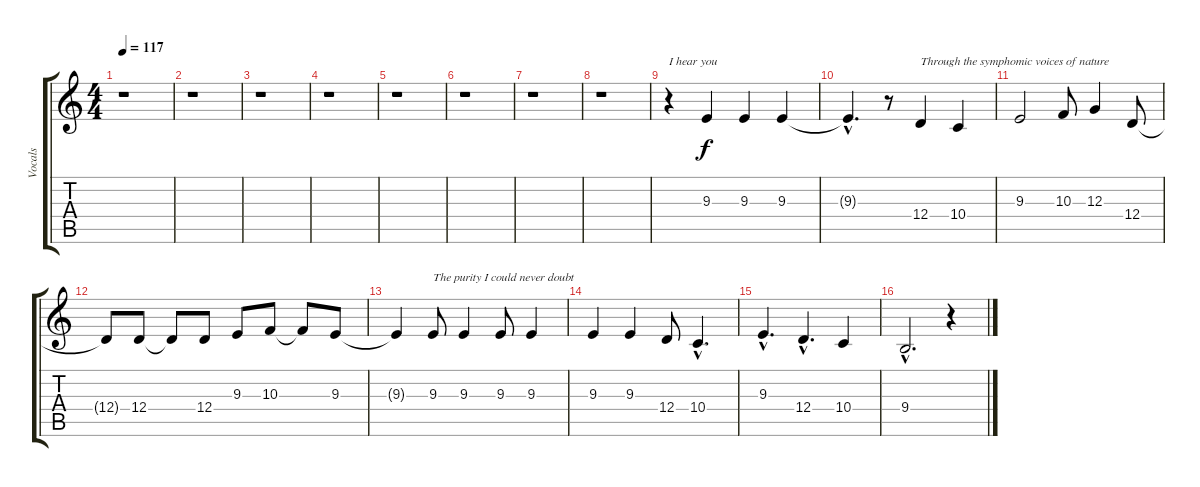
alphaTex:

\track ("Vocals" "Vocals") {instrument cello}
\staff {score tabs}
\tuning (E4 B3 G3 D3 A2 E2) {hide}
\ts (4 4)
\tempo 117
\clef g2
\ks c
r.1{dy f} |
r.1 |
r.1 |
r.1 |
r.1 |
r.1 |
r.1 |
r.1 |
r.4{txt "I hear you" instrument clarinet} 9.3.4 9.3.4 9.3.4 |
9.3{hac t}.4{d} r.8 12.4.4{txt "Through the symphomic voices of nature"} 10.4.4 |
9.3.2 10.3.8 12.3.4 12.4.8 |
12.4{t}.8 12.4.8 12.4{t}.8 12.4.8 9.3.8 10.3.8 10.3{t}.8 9.3.8 |
9.3{t}.4 9.3.8{txt "The purity I could never doubt"} 9.3.4 9.3.8 9.3.4 |
9.3.4 9.3.4 12.4.8 10.4{hac}.4{d} |
9.3{hac}.4{d} 12.4{hac}.4{d} 10.4.4 |
9.4{hac}.2{d} r.4
